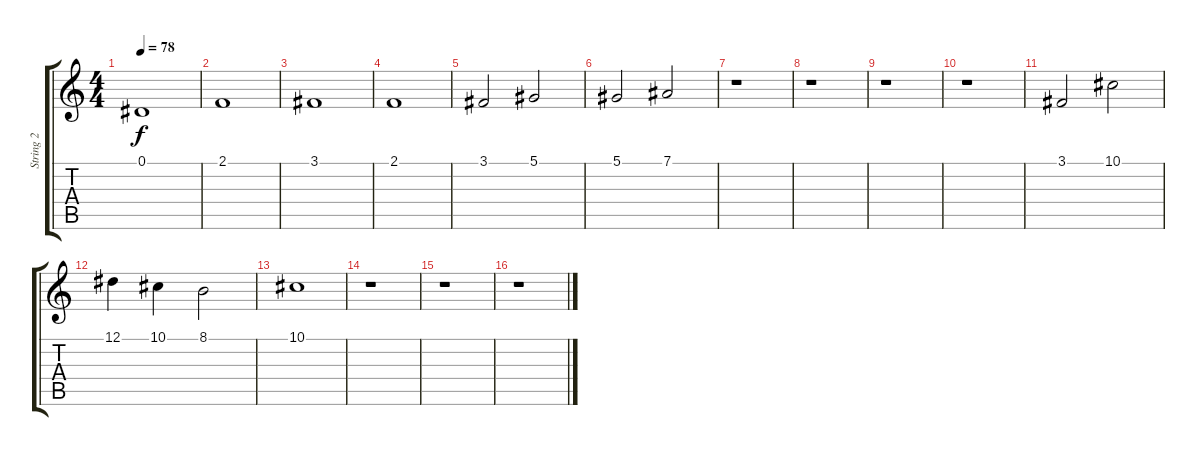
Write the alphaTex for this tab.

\track ("String 2" "String 2") {instrument stringensemble1}
\staff {score tabs}
\tuning (Eb4 Bb3 Gb3 Db3 Ab2 Eb2) {hide}
\ts (4 4)
\tempo 78
\clef g2
\ks c
0.1.1{dy f} |
2.1.1 |
3.1.1 |
2.1.1 |
3.1.2 5.1.2 |
5.1.2 7.1.2 |
r.1 |
r.1 |
r.1 |
r.1 |
3.1.2 10.1.2 |
12.1.4 10.1.4 8.1.2 |
10.1.1 |
r.1 |
r.1 |
r.1
